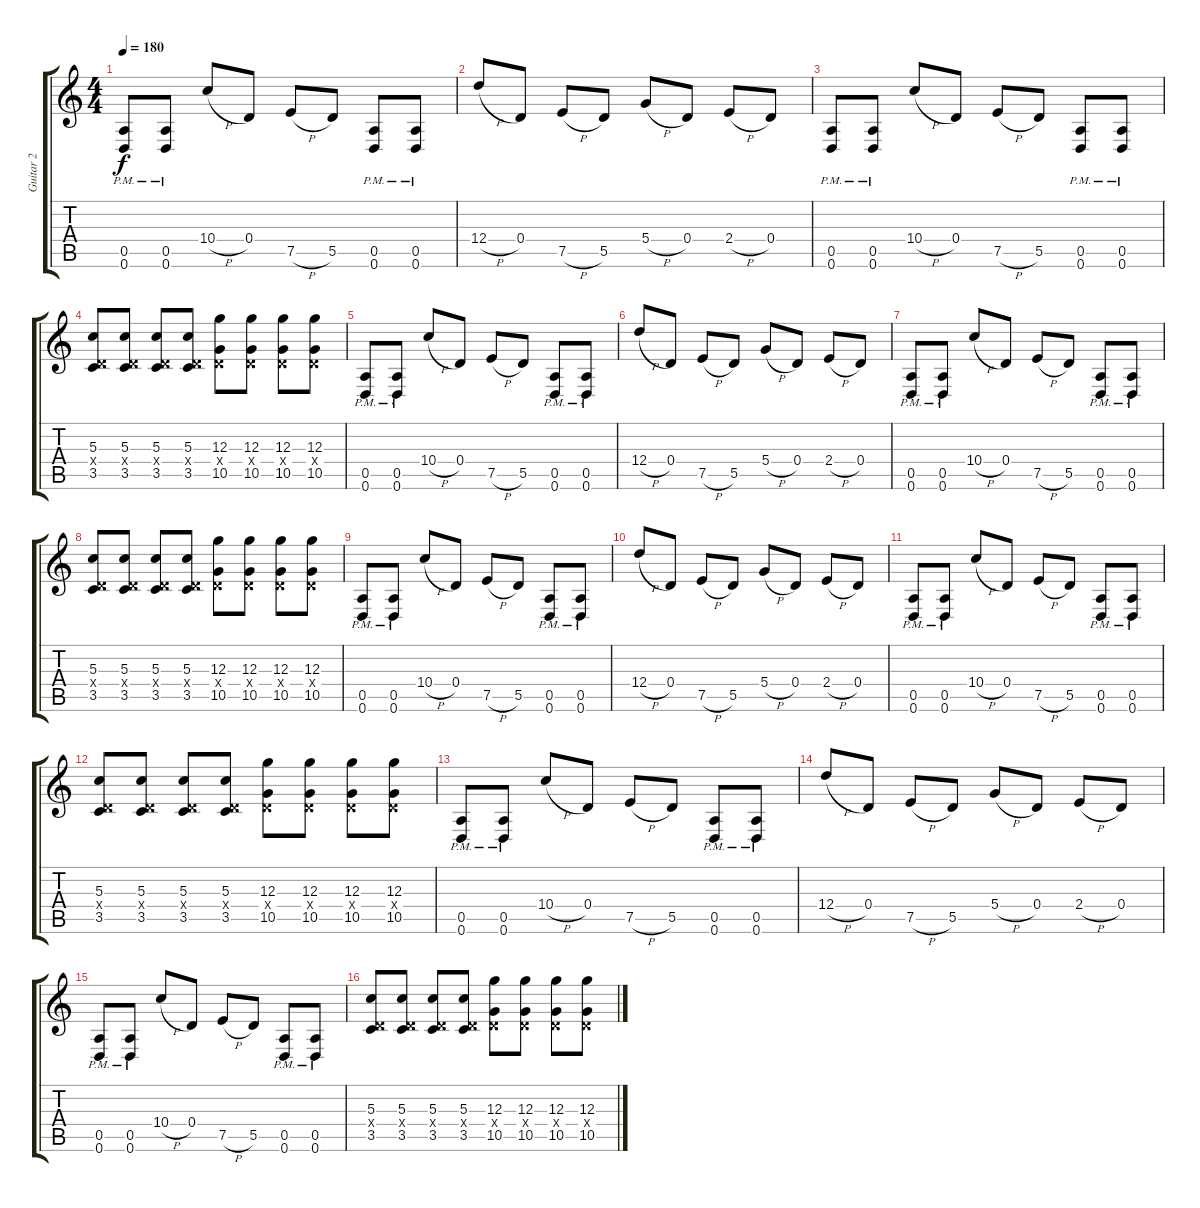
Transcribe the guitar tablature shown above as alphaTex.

\track ("Guitar 2" "Guitar 2") {instrument distortionguitar}
\staff {score tabs}
\tuning (E4 B3 G3 D3 A2 D2) {hide}
\ts (4 4)
\tempo 180
\clef g2
\ks c
(0.5{pm} 0.6{pm}).8{dy f} (0.5{pm} 0.6{pm}).8 10.4{h}.8 0.4.8 7.5{h}.8 5.5.8 (0.5{pm} 0.6{pm}).8 (0.5{pm} 0.6{pm}).8 |
12.4{h}.8 0.4.8 7.5{h}.8 5.5.8 5.4{h}.8 0.4.8 2.4{h}.8 0.4.8 |
(0.5{pm} 0.6{pm}).8 (0.5{pm} 0.6{pm}).8 10.4{h}.8 0.4.8 7.5{h}.8 5.5.8 (0.5{pm} 0.6{pm}).8 (0.5{pm} 0.6{pm}).8 |
(5.3 0.4{x} 3.5).8 (5.3 0.4{x} 3.5).8 (5.3 0.4{x} 3.5).8 (5.3 0.4{x} 3.5).8 (12.3 0.4{x} 10.5).8 (12.3 0.4{x} 10.5).8 (12.3 0.4{x} 10.5).8 (12.3 0.4{x} 10.5).8 |
(0.5{pm} 0.6{pm}).8 (0.5{pm} 0.6{pm}).8 10.4{h}.8 0.4.8 7.5{h}.8 5.5.8 (0.5{pm} 0.6{pm}).8 (0.5{pm} 0.6{pm}).8 |
12.4{h}.8 0.4.8 7.5{h}.8 5.5.8 5.4{h}.8 0.4.8 2.4{h}.8 0.4.8 |
(0.5{pm} 0.6{pm}).8 (0.5{pm} 0.6{pm}).8 10.4{h}.8 0.4.8 7.5{h}.8 5.5.8 (0.5{pm} 0.6{pm}).8 (0.5{pm} 0.6{pm}).8 |
(5.3 0.4{x} 3.5).8 (5.3 0.4{x} 3.5).8 (5.3 0.4{x} 3.5).8 (5.3 0.4{x} 3.5).8 (12.3 0.4{x} 10.5).8 (12.3 0.4{x} 10.5).8 (12.3 0.4{x} 10.5).8 (12.3 0.4{x} 10.5).8 |
(0.5{pm} 0.6{pm}).8 (0.5{pm} 0.6{pm}).8 10.4{h}.8 0.4.8 7.5{h}.8 5.5.8 (0.5{pm} 0.6{pm}).8 (0.5{pm} 0.6{pm}).8 |
12.4{h}.8 0.4.8 7.5{h}.8 5.5.8 5.4{h}.8 0.4.8 2.4{h}.8 0.4.8 |
(0.5{pm} 0.6{pm}).8 (0.5{pm} 0.6{pm}).8 10.4{h}.8 0.4.8 7.5{h}.8 5.5.8 (0.5{pm} 0.6{pm}).8 (0.5{pm} 0.6{pm}).8 |
(5.3 0.4{x} 3.5).8 (5.3 0.4{x} 3.5).8 (5.3 0.4{x} 3.5).8 (5.3 0.4{x} 3.5).8 (12.3 0.4{x} 10.5).8 (12.3 0.4{x} 10.5).8 (12.3 0.4{x} 10.5).8 (12.3 0.4{x} 10.5).8 |
(0.5{pm} 0.6{pm}).8 (0.5{pm} 0.6{pm}).8 10.4{h}.8 0.4.8 7.5{h}.8 5.5.8 (0.5{pm} 0.6{pm}).8 (0.5{pm} 0.6{pm}).8 |
12.4{h}.8 0.4.8 7.5{h}.8 5.5.8 5.4{h}.8 0.4.8 2.4{h}.8 0.4.8 |
(0.5{pm} 0.6{pm}).8 (0.5{pm} 0.6{pm}).8 10.4{h}.8 0.4.8 7.5{h}.8 5.5.8 (0.5{pm} 0.6{pm}).8 (0.5{pm} 0.6{pm}).8 |
(5.3 0.4{x} 3.5).8 (5.3 0.4{x} 3.5).8 (5.3 0.4{x} 3.5).8 (5.3 0.4{x} 3.5).8 (12.3 0.4{x} 10.5).8 (12.3 0.4{x} 10.5).8 (12.3 0.4{x} 10.5).8 (12.3 0.4{x} 10.5).8
